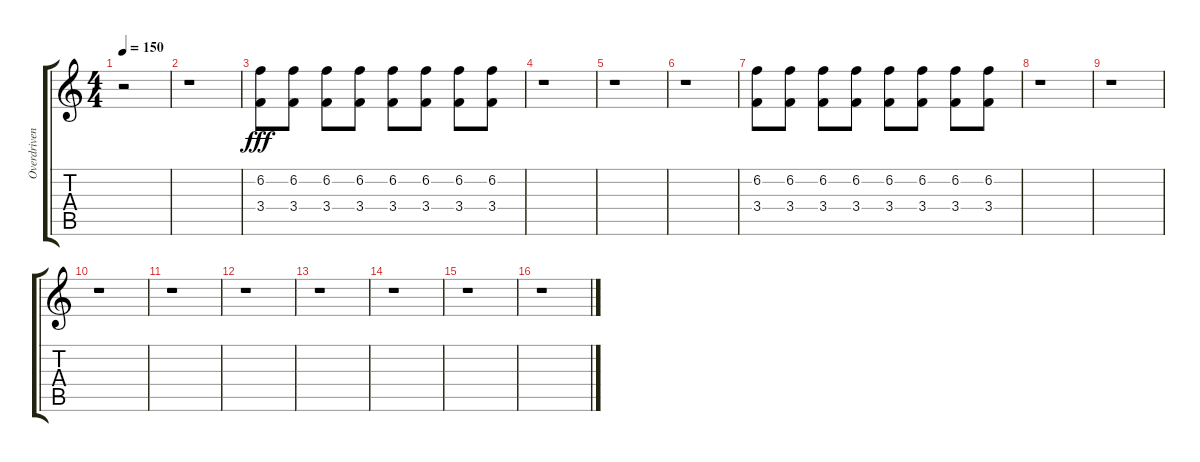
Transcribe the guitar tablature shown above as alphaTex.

\track ("Overdriven Guitar 2" "Overdriven") {instrument overdrivenguitar}
\staff {score tabs}
\tuning (E4 B3 G3 D3 A2 E2) {hide}
\ts (4 4)
\tempo 150
\clef g2
\ks c
r.2{dy fff instrument overdrivenguitar} |
r.1 |
(6.2 3.4).8 (6.2 3.4).8 (6.2 3.4).8 (6.2 3.4).8 (6.2 3.4).8 (6.2 3.4).8 (6.2 3.4).8 (6.2 3.4).8 |
r.1 |
r.1 |
r.1 |
(6.2 3.4).8 (6.2 3.4).8 (6.2 3.4).8 (6.2 3.4).8 (6.2 3.4).8 (6.2 3.4).8 (6.2 3.4).8 (6.2 3.4).8 |
r.1 |
r.1 |
r.1 |
r.1 |
r.1 |
r.1 |
r.1 |
r.1 |
r.1
